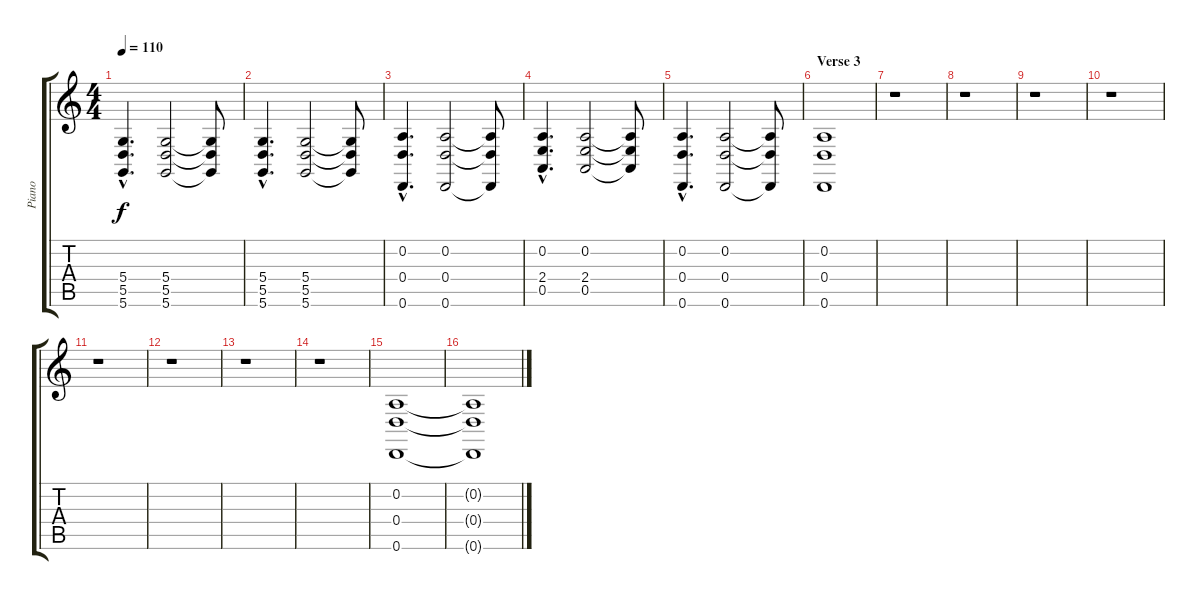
\track ("Piano" "Piano") {instrument acousticgrandpiano}
\staff {score tabs}
\tuning (D4 A3 Gb3 D3 A2 D2) {hide}
\ts (4 4)
\tempo 110
\clef g2
\ks c
(5.4{hac} 5.5{hac} 5.6{hac}).4{d dy f} (5.4 5.5 5.6).2 (5.4{t} 5.5{t} 5.6{t}).8 |
(5.4{hac} 5.5{hac} 5.6{hac}).4{d} (5.4 5.5 5.6).2 (5.4{t} 5.5{t} 5.6{t}).8 |
(0.2{hac} 0.4{hac} 0.6{hac}).4{d} (0.2 0.4 0.6).2 (0.2{t} 0.4{t} 0.6{t}).8 |
(0.2{hac} 2.4{hac} 0.5{hac}).4{d} (0.2 2.4 0.5).2 (0.2{t} 2.4{t} 0.5{t}).8 |
(0.2{hac} 0.4{hac} 0.6{hac}).4{d} (0.2 0.4 0.6).2 (0.2{t} 0.4{t} 0.6{t}).8 |
\section ("" "Verse 3")
(0.2 0.4 0.6).1 |
r.1 |
r.1 |
r.1 |
r.1 |
r.1 |
r.1 |
r.1 |
r.1 |
(0.2 0.4 0.6).1 |
(0.2{t} 0.4{t} 0.6{t}).1
